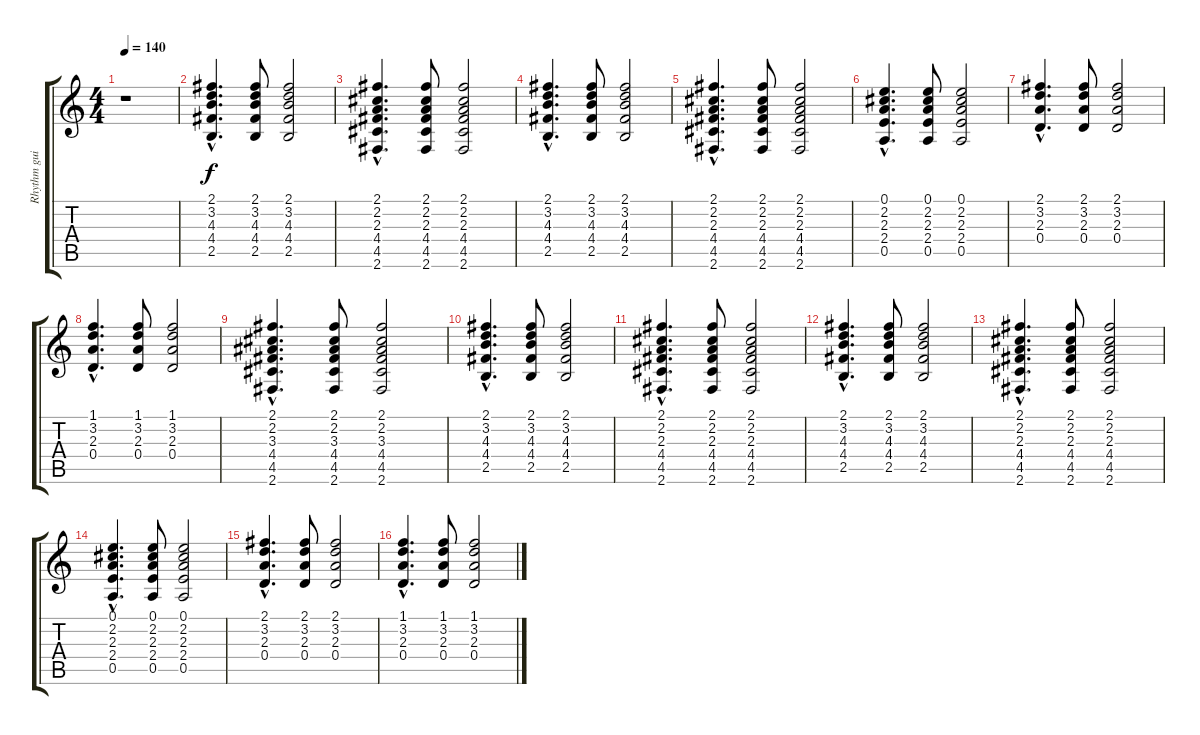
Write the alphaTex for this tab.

\track ("Rhythm guitar" "Rhythm gui") {instrument acousticguitarsteel}
\staff {score tabs}
\tuning (E4 B3 G3 D3 A2 E2) {hide}
\ts (4 4)
\tempo 140
\clef g2
\ks c
r.1{dy f instrument acousticguitarsteel} |
(2.1{hac} 3.2{hac} 4.3{hac} 4.4{hac} 2.5{hac}).4{d} (2.1 3.2 4.3 4.4 2.5).8 (2.1 3.2 4.3 4.4 2.5).2 |
(2.1{hac} 2.2{hac} 2.3{hac} 4.4{hac} 4.5{hac} 2.6{hac}).4{d} (2.1 2.2 2.3 4.4 4.5 2.6).8 (2.1 2.2 2.3 4.4 4.5 2.6).2 |
(2.1{hac} 3.2{hac} 4.3{hac} 4.4{hac} 2.5{hac}).4{d} (2.1 3.2 4.3 4.4 2.5).8 (2.1 3.2 4.3 4.4 2.5).2 |
(2.1{hac} 2.2{hac} 2.3{hac} 4.4{hac} 4.5{hac} 2.6{hac}).4{d} (2.1 2.2 2.3 4.4 4.5 2.6).8 (2.1 2.2 2.3 4.4 4.5 2.6).2 |
(0.1{hac} 2.2{hac} 2.3{hac} 2.4{hac} 0.5{hac}).4{d} (0.1 2.2 2.3 2.4 0.5).8 (0.1 2.2 2.3 2.4 0.5).2 |
(2.1{hac} 3.2{hac} 2.3{hac} 0.4{hac}).4{d} (2.1 3.2 2.3 0.4).8 (2.1 3.2 2.3 0.4).2 |
(1.1{hac} 3.2{hac} 2.3{hac} 0.4{hac}).4{d} (1.1 3.2 2.3 0.4).8 (1.1 3.2 2.3 0.4).2 |
(2.1{hac} 2.2{hac} 3.3{hac} 4.4{hac} 4.5{hac} 2.6{hac}).4{d} (2.1 2.2 3.3 4.4 4.5 2.6).8 (2.1 2.2 3.3 4.4 4.5 2.6).2 |
(2.1{hac} 3.2{hac} 4.3{hac} 4.4{hac} 2.5{hac}).4{d} (2.1 3.2 4.3 4.4 2.5).8 (2.1 3.2 4.3 4.4 2.5).2 |
(2.1{hac} 2.2{hac} 2.3{hac} 4.4{hac} 4.5{hac} 2.6{hac}).4{d} (2.1 2.2 2.3 4.4 4.5 2.6).8 (2.1 2.2 2.3 4.4 4.5 2.6).2 |
(2.1{hac} 3.2{hac} 4.3{hac} 4.4{hac} 2.5{hac}).4{d} (2.1 3.2 4.3 4.4 2.5).8 (2.1 3.2 4.3 4.4 2.5).2 |
(2.1{hac} 2.2{hac} 2.3{hac} 4.4{hac} 4.5{hac} 2.6{hac}).4{d} (2.1 2.2 2.3 4.4 4.5 2.6).8 (2.1 2.2 2.3 4.4 4.5 2.6).2 |
(0.1{hac} 2.2{hac} 2.3{hac} 2.4{hac} 0.5{hac}).4{d} (0.1 2.2 2.3 2.4 0.5).8 (0.1 2.2 2.3 2.4 0.5).2 |
(2.1{hac} 3.2{hac} 2.3{hac} 0.4{hac}).4{d} (2.1 3.2 2.3 0.4).8 (2.1 3.2 2.3 0.4).2 |
(1.1{hac} 3.2{hac} 2.3{hac} 0.4{hac}).4{d} (1.1 3.2 2.3 0.4).8 (1.1 3.2 2.3 0.4).2
